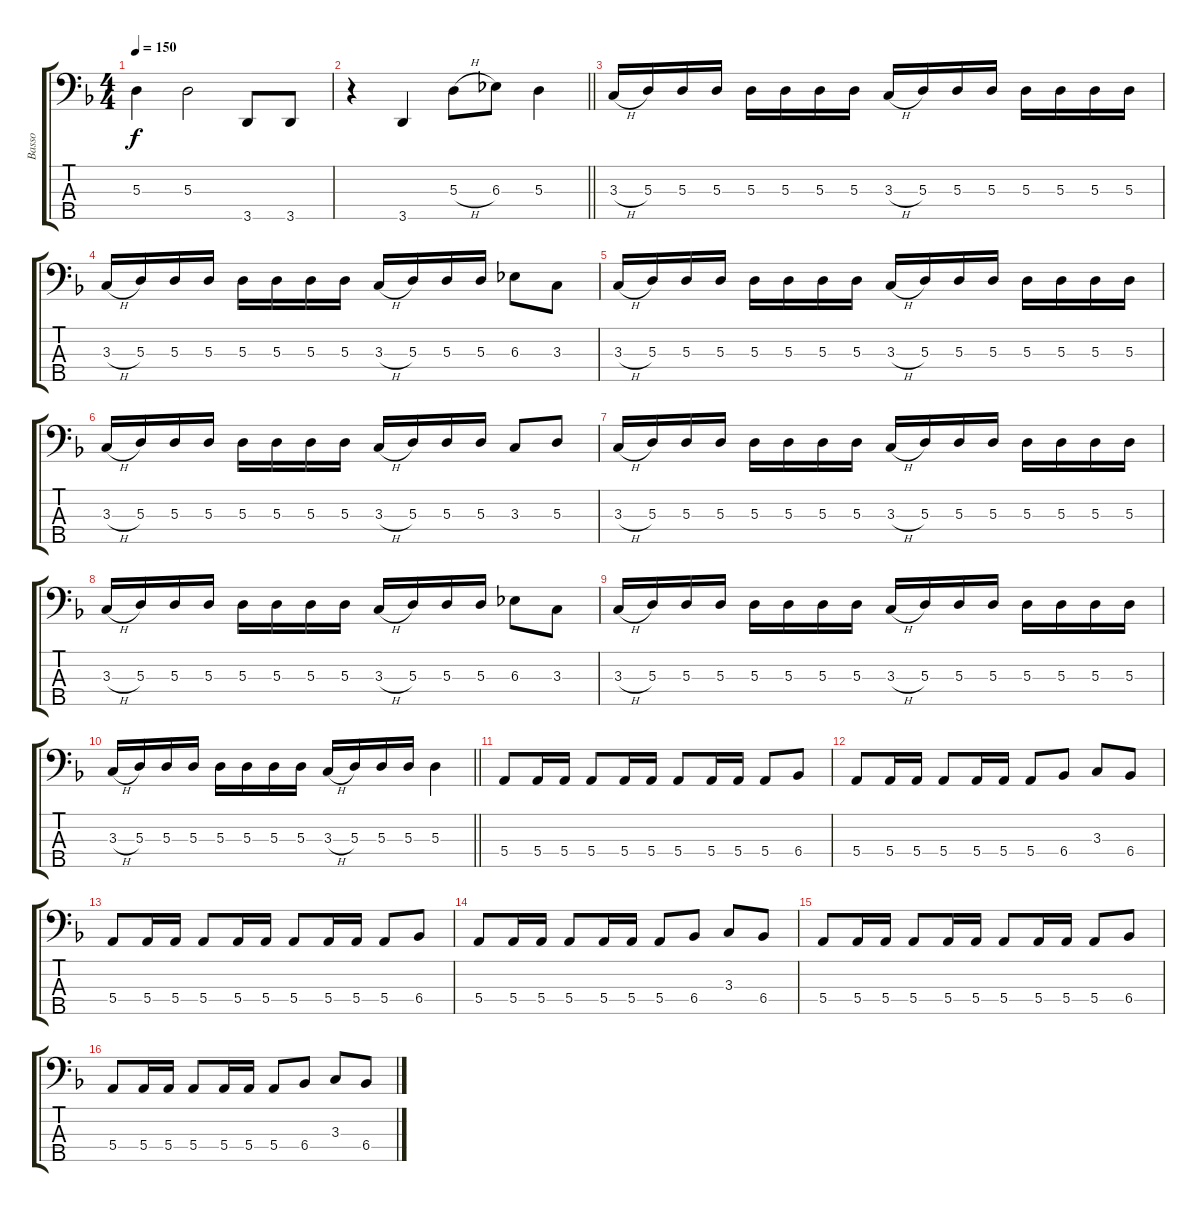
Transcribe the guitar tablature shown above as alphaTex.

\track ("Basso" "Basso") {instrument electricbasspick}
\staff {score tabs}
\tuning (G2 D2 A1 E1 B0) {hide}
\ts (4 4)
\tempo 150
\clef f4
\ks dminor
5.3.4{dy f} 5.3.2 3.5.8 3.5.8 |
\barLineRight lightlight
r.4 3.5.4 5.3{h}.8 6.3.8 5.3.4 |
3.3{h}.16 5.3.16 5.3.16 5.3.16 5.3.16 5.3.16 5.3.16 5.3.16 3.3{h}.16 5.3.16 5.3.16 5.3.16 5.3.16 5.3.16 5.3.16 5.3.16 |
3.3{h}.16 5.3.16 5.3.16 5.3.16 5.3.16 5.3.16 5.3.16 5.3.16 3.3{h}.16 5.3.16 5.3.16 5.3.16 6.3.8 3.3.8 |
3.3{h}.16 5.3.16 5.3.16 5.3.16 5.3.16 5.3.16 5.3.16 5.3.16 3.3{h}.16 5.3.16 5.3.16 5.3.16 5.3.16 5.3.16 5.3.16 5.3.16 |
3.3{h}.16 5.3.16 5.3.16 5.3.16 5.3.16 5.3.16 5.3.16 5.3.16 3.3{h}.16 5.3.16 5.3.16 5.3.16 3.3.8 5.3.8 |
3.3{h}.16 5.3.16 5.3.16 5.3.16 5.3.16 5.3.16 5.3.16 5.3.16 3.3{h}.16 5.3.16 5.3.16 5.3.16 5.3.16 5.3.16 5.3.16 5.3.16 |
3.3{h}.16 5.3.16 5.3.16 5.3.16 5.3.16 5.3.16 5.3.16 5.3.16 3.3{h}.16 5.3.16 5.3.16 5.3.16 6.3.8 3.3.8 |
3.3{h}.16 5.3.16 5.3.16 5.3.16 5.3.16 5.3.16 5.3.16 5.3.16 3.3{h}.16 5.3.16 5.3.16 5.3.16 5.3.16 5.3.16 5.3.16 5.3.16 |
\barLineRight lightlight
3.3{h}.16 5.3.16 5.3.16 5.3.16 5.3.16 5.3.16 5.3.16 5.3.16 3.3{h}.16 5.3.16 5.3.16 5.3.16 5.3.4 |
5.4.8 5.4.16 5.4.16 5.4.8 5.4.16 5.4.16 5.4.8 5.4.16 5.4.16 5.4.8 6.4.8 |
5.4.8 5.4.16 5.4.16 5.4.8 5.4.16 5.4.16 5.4.8 6.4.8 3.3.8 6.4.8 |
5.4.8 5.4.16 5.4.16 5.4.8 5.4.16 5.4.16 5.4.8 5.4.16 5.4.16 5.4.8 6.4.8 |
5.4.8 5.4.16 5.4.16 5.4.8 5.4.16 5.4.16 5.4.8 6.4.8 3.3.8 6.4.8 |
5.4.8 5.4.16 5.4.16 5.4.8 5.4.16 5.4.16 5.4.8 5.4.16 5.4.16 5.4.8 6.4.8 |
5.4.8 5.4.16 5.4.16 5.4.8 5.4.16 5.4.16 5.4.8 6.4.8 3.3.8 6.4.8
